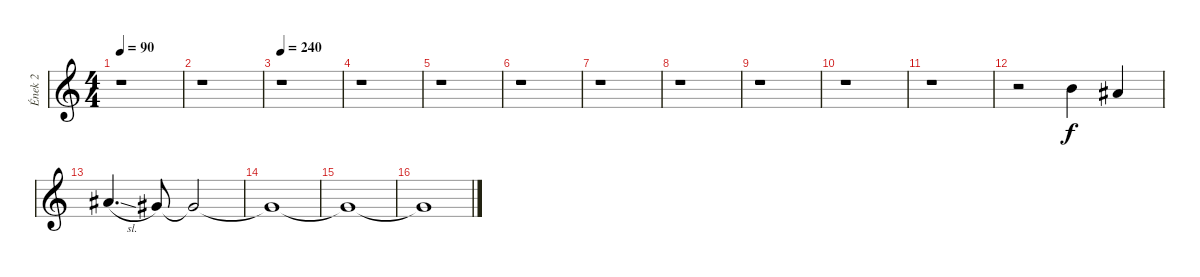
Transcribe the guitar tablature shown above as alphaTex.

\track ("Ének 2" "Ének 2") {instrument tenorsax}
\staff {score}
\tuning (E4 B3 G3 D3 A2 E2) {hide}
\ts (4 4)
\tempo 90
\clef g2
\ks c
r.1{dy f instrument tenorsax} |
r.1 |
\tempo 240
r.1 |
r.1 |
r.1 |
r.1 |
r.1 |
r.1 |
r.1 |
r.1 |
r.1 |
r.2 7.1.4 6.1.4 |
6.1{sl}.4{d} 4.1.8 4.1{t}.2 |
4.1{t}.1 |
4.1{t}.1 |
4.1{t}.1
